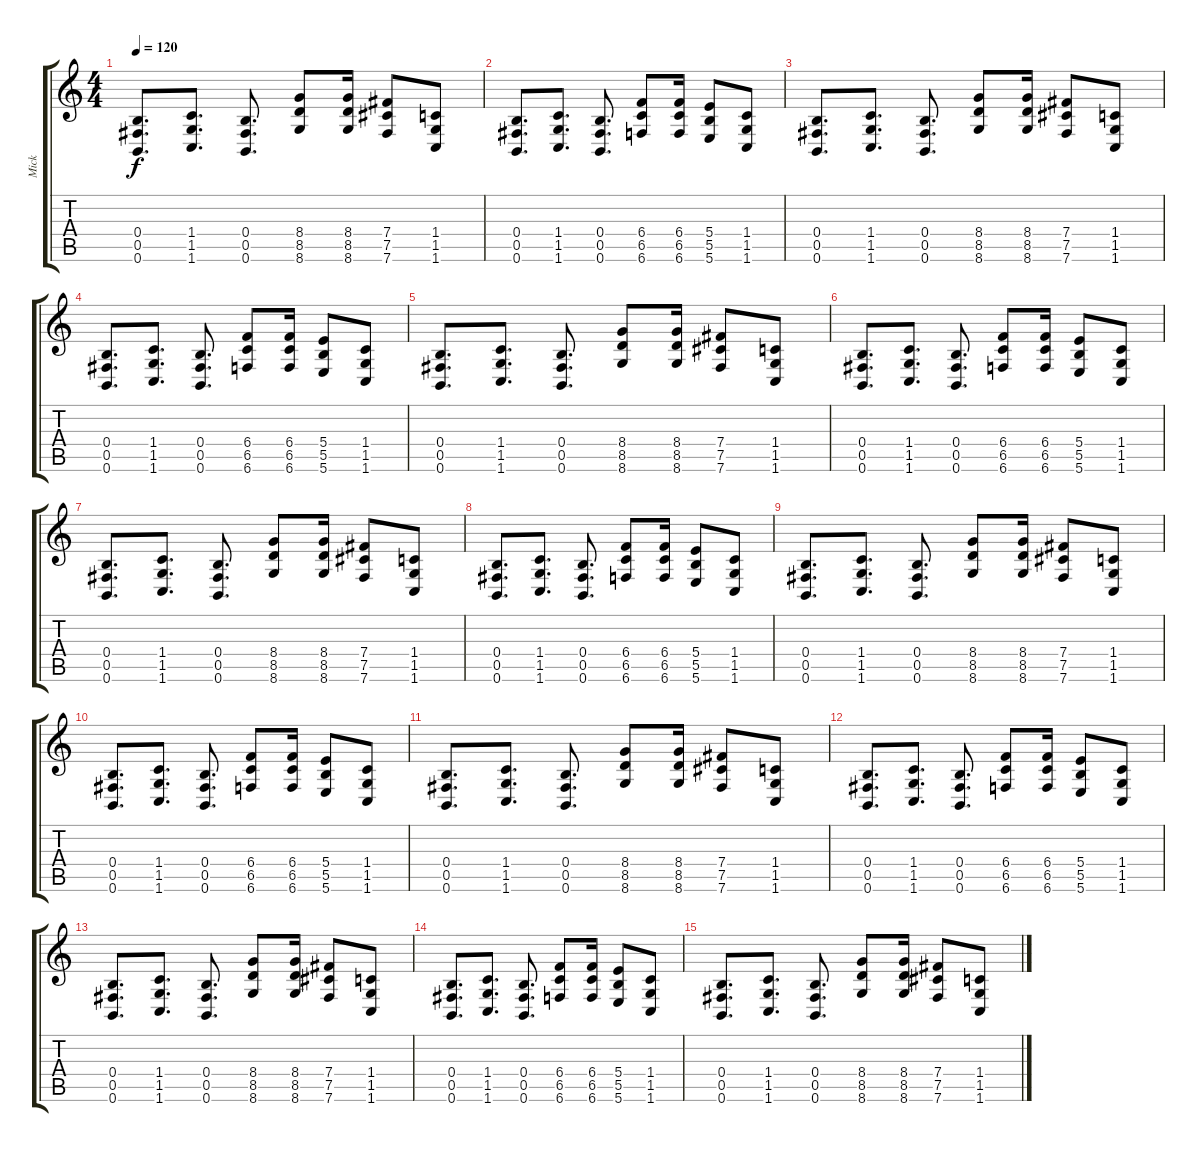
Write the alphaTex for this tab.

\track ("Mick" "Mick") {instrument distortionguitar}
\staff {score tabs}
\tuning (Db4 Ab3 E3 B2 Gb2 B1) {hide}
\ts (4 4)
\tempo 120
\clef g2
\ks c
(0.4 0.5 0.6).8{d dy f} (1.4 1.5 1.6).8{d} (0.4 0.5 0.6).8{d} (8.4 8.5 8.6).8 (8.4 8.5 8.6).16 (7.4 7.5 7.6).8 (1.4 1.5 1.6).8 |
(0.4 0.5 0.6).8{d} (1.4 1.5 1.6).8{d} (0.4 0.5 0.6).8{d} (6.4 6.5 6.6).8 (6.4 6.5 6.6).16 (5.4 5.5 5.6).8 (1.4 1.5 1.6).8 |
(0.4 0.5 0.6).8{d} (1.4 1.5 1.6).8{d} (0.4 0.5 0.6).8{d} (8.4 8.5 8.6).8 (8.4 8.5 8.6).16 (7.4 7.5 7.6).8 (1.4 1.5 1.6).8 |
(0.4 0.5 0.6).8{d} (1.4 1.5 1.6).8{d} (0.4 0.5 0.6).8{d} (6.4 6.5 6.6).8 (6.4 6.5 6.6).16 (5.4 5.5 5.6).8 (1.4 1.5 1.6).8 |
(0.4 0.5 0.6).8{d} (1.4 1.5 1.6).8{d} (0.4 0.5 0.6).8{d} (8.4 8.5 8.6).8 (8.4 8.5 8.6).16 (7.4 7.5 7.6).8 (1.4 1.5 1.6).8 |
(0.4 0.5 0.6).8{d} (1.4 1.5 1.6).8{d} (0.4 0.5 0.6).8{d} (6.4 6.5 6.6).8 (6.4 6.5 6.6).16 (5.4 5.5 5.6).8 (1.4 1.5 1.6).8 |
(0.4 0.5 0.6).8{d} (1.4 1.5 1.6).8{d} (0.4 0.5 0.6).8{d} (8.4 8.5 8.6).8 (8.4 8.5 8.6).16 (7.4 7.5 7.6).8 (1.4 1.5 1.6).8 |
(0.4 0.5 0.6).8{d} (1.4 1.5 1.6).8{d} (0.4 0.5 0.6).8{d} (6.4 6.5 6.6).8 (6.4 6.5 6.6).16 (5.4 5.5 5.6).8 (1.4 1.5 1.6).8 |
(0.4 0.5 0.6).8{d} (1.4 1.5 1.6).8{d} (0.4 0.5 0.6).8{d} (8.4 8.5 8.6).8 (8.4 8.5 8.6).16 (7.4 7.5 7.6).8 (1.4 1.5 1.6).8 |
(0.4 0.5 0.6).8{d} (1.4 1.5 1.6).8{d} (0.4 0.5 0.6).8{d} (6.4 6.5 6.6).8 (6.4 6.5 6.6).16 (5.4 5.5 5.6).8 (1.4 1.5 1.6).8 |
(0.4 0.5 0.6).8{d} (1.4 1.5 1.6).8{d} (0.4 0.5 0.6).8{d} (8.4 8.5 8.6).8 (8.4 8.5 8.6).16 (7.4 7.5 7.6).8 (1.4 1.5 1.6).8 |
(0.4 0.5 0.6).8{d} (1.4 1.5 1.6).8{d} (0.4 0.5 0.6).8{d} (6.4 6.5 6.6).8 (6.4 6.5 6.6).16 (5.4 5.5 5.6).8 (1.4 1.5 1.6).8 |
(0.4 0.5 0.6).8{d} (1.4 1.5 1.6).8{d} (0.4 0.5 0.6).8{d} (8.4 8.5 8.6).8 (8.4 8.5 8.6).16 (7.4 7.5 7.6).8 (1.4 1.5 1.6).8 |
(0.4 0.5 0.6).8{d} (1.4 1.5 1.6).8{d} (0.4 0.5 0.6).8{d} (6.4 6.5 6.6).8 (6.4 6.5 6.6).16 (5.4 5.5 5.6).8 (1.4 1.5 1.6).8 |
(0.4 0.5 0.6).8{d} (1.4 1.5 1.6).8{d} (0.4 0.5 0.6).8{d} (8.4 8.5 8.6).8 (8.4 8.5 8.6).16 (7.4 7.5 7.6).8 (1.4 1.5 1.6).8
